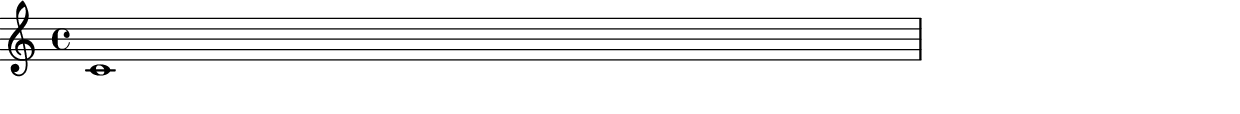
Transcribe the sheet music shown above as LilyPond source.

%% Generated by lilypond-book
%% Options: [exampleindent=10.16\mm,indent=0\mm,line-width=160\mm,paper-height=845.047\pt,paper-width=597.508\pt,papersize='(cons (* 597.508 pt) (* 845.047 pt))]
\include "lilypond-book-preamble.ly"


% ****************************************************************
% Start cut-&-pastable-section
% ****************************************************************

#(ly:set-option 'eps-box-padding 3.000000)



\paper {
  #(set-paper-size '(cons (* 597.508 pt) (* 845.047 pt)))
  indent = 0\mm
  line-width = 160\mm
  % offset the left padding, also add 1mm as lilypond creates cropped
  % images with a little space on the right
  line-width = #(- line-width (* mm  3.000000) (* mm 1))
}

\layout {
  
}




% ****************************************************************
% ly snippet:
% ****************************************************************
\sourcefilename "/lilypond-2.25.21/input/regression/instrument-name-hara-kiri.ly"
\sourcefileline 0
\version "2.21.0"

\header {
  texidoc = "Instrument names are removed when the staves are
killed off.

In this example, the second staff (marked by the bar number 2)
disappears, as does the instrument name."
}
        
\new PianoStaff <<
  \new Staff {
    \override Staff.VerticalAxisGroup.remove-empty = ##t  
    \set PianoStaff.instrumentName = "up"
    \set PianoStaff.shortInstrumentName = "u"
    c'1\break R
  }
>>



% ****************************************************************
% end ly snippet
% ****************************************************************
